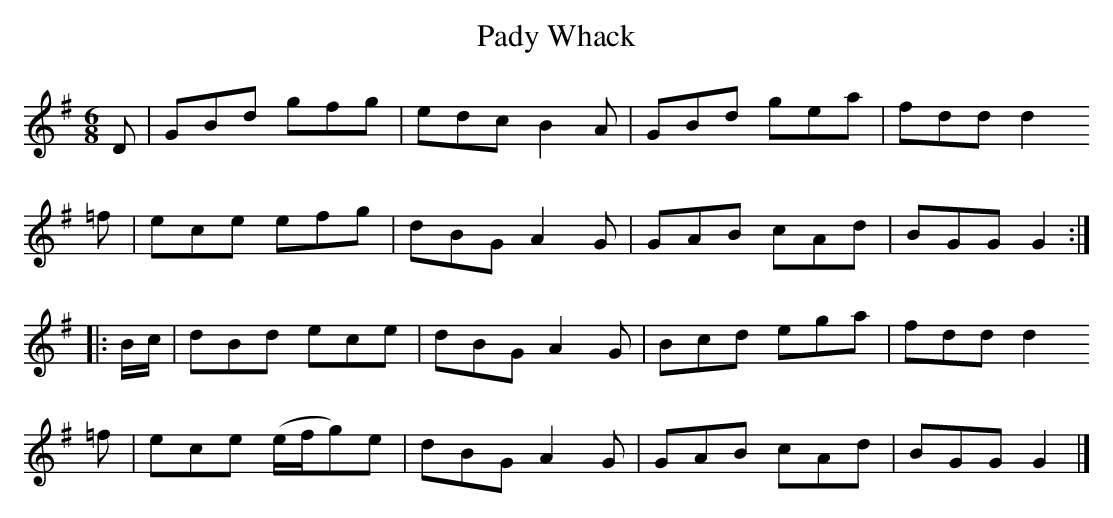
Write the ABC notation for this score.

X:1
T:Pady Whack
M:6/8
L:1/8
K:G
D   |GBd  gfg    |edc B2A|GBd gea|fdd d2
=f   |ece  efg    |dBG A2G|GAB cAd|BGG G2:|
|: B/c/|dBd  ece    |dBG A2G|Bcd ega|fdd d2
=f   |ece (e/f/g)e|dBG A2G|GAB cAd|BGG G2|]
